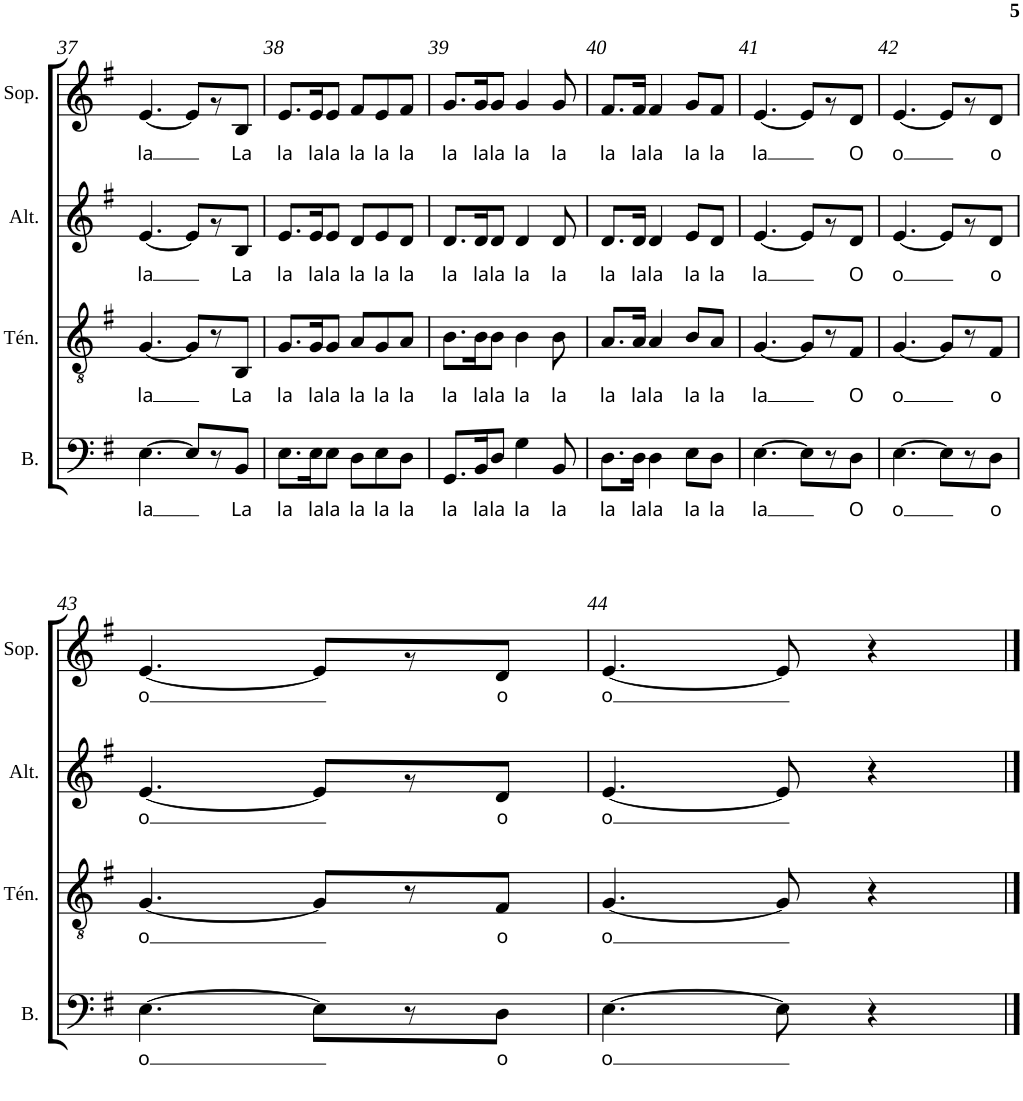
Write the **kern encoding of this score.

**kern	**text	**kern	**text	**kern	**text	**kern	**text
*part4	*part4	*part3	*part3	*part2	*part2	*part1	*part1
*staff4	*staff4	*staff3	*staff3	*staff2	*staff2	*staff1	*staff1
*I"Basse	*	*I"Ténor	*	*I"Alto	*	*I"Soprano	*
*I'B.	*	*I'Tén.	*	*I'Alt.	*	*I'Sop.	*
!!LO:PB:g=z
*clefF4	*	*clefGv2	*	*clefG2	*	*clefG2	*
*k[f#]	*	*k[f#]	*	*k[f#]	*	*k[f#]	*
*e:	*	*e:	*	*e:	*	*e:	*
*M6/8	*	*M6/8	*	*M6/8	*	*M6/8	*
=37	=37	=37	=37	=37	=37	=37	=37
!	!LO:LY:b	!	!LO:LY:b	!	!LO:LY:b	!	!LO:LY:b
[4.E\	la	[4.G/	la	[4.e/	la	[4.e/	la
8E/L]	.	8G/L]	.	8e/L]	.	8e/L]	.
8r	.	8r	.	8r	.	8r	.
!	!LO:LY:b	!	!LO:LY:b	!	!LO:LY:b	!	!LO:LY:b
8BB/J	La	8BB/J	La	8B/J	La	8B/J	La
=38	=38	=38	=38	=38	=38	=38	=38
!	!LO:LY:b	!	!LO:LY:b	!	!LO:LY:b	!	!LO:LY:b
8.E\L	la	8.G/L	la	8.e/L	la	8.e/L	la
!	!LO:LY:b	!	!LO:LY:b	!	!LO:LY:b	!	!LO:LY:b
16E\K	la	16G/K	la	16e/K	la	16e/K	la
!	!LO:LY:b	!	!LO:LY:b	!	!LO:LY:b	!	!LO:LY:b
8E\J	la	8G/J	la	8e/J	la	8e/J	la
!	!LO:LY:b	!	!LO:LY:b	!	!LO:LY:b	!	!LO:LY:b
8D\L	la	8A/L	la	8d/L	la	8f#/L	la
!	!LO:LY:b	!	!LO:LY:b	!	!LO:LY:b	!	!LO:LY:b
8E\	la	8G/	la	8e/	la	8e/	la
!	!LO:LY:b	!	!LO:LY:b	!	!LO:LY:b	!	!LO:LY:b
8D\J	la	8A/J	la	8d/J	la	8f#/J	la
=39	=39	=39	=39	=39	=39	=39	=39
!	!LO:LY:b	!	!LO:LY:b	!	!LO:LY:b	!	!LO:LY:b
8.GG/L	la	8.B\L	la	8.d/L	la	8.g/L	la
!	!LO:LY:b	!	!LO:LY:b	!	!LO:LY:b	!	!LO:LY:b
16BB/K	la	16B\K	la	16d/K	la	16g/K	la
!	!LO:LY:b	!	!LO:LY:b	!	!LO:LY:b	!	!LO:LY:b
8D/J	la	8B\J	la	8d/J	la	8g/J	la
!	!LO:LY:b	!	!LO:LY:b	!	!LO:LY:b	!	!LO:LY:b
4G\	la	4B\	la	4d/	la	4g/	la
!	!LO:LY:b	!	!LO:LY:b	!	!LO:LY:b	!	!LO:LY:b
8BB/	la	8B\	la	8d/	la	8g/	la
=40	=40	=40	=40	=40	=40	=40	=40
!	!LO:LY:b	!	!LO:LY:b	!	!LO:LY:b	!	!LO:LY:b
8.D\L	la	8.A/L	la	8.d/L	la	8.f#/L	la
!	!LO:LY:b	!	!LO:LY:b	!	!LO:LY:b	!	!LO:LY:b
16D\Jk	la	16A/Jk	la	16d/Jk	la	16f#/Jk	la
!	!LO:LY:b	!	!LO:LY:b	!	!LO:LY:b	!	!LO:LY:b
4D\	la	4A/	la	4d/	la	4f#/	la
!	!LO:LY:b	!	!LO:LY:b	!	!LO:LY:b	!	!LO:LY:b
8E\L	la	8B/L	la	8e/L	la	8g/L	la
!	!LO:LY:b	!	!LO:LY:b	!	!LO:LY:b	!	!LO:LY:b
8D\J	la	8A/J	la	8d/J	la	8f#/J	la
=41	=41	=41	=41	=41	=41	=41	=41
!	!LO:LY:b	!	!LO:LY:b	!	!LO:LY:b	!	!LO:LY:b
[4.E\	la	[4.G/	la	[4.e/	la	[4.e/	la
8E\L]	.	8G/L]	.	8e/L]	.	8e/L]	.
8r	.	8r	.	8r	.	8r	.
!	!LO:LY:b	!	!LO:LY:b	!	!LO:LY:b	!	!LO:LY:b
8D\J	O	8F#/J	O	8d/J	O	8d/J	O
=42	=42	=42	=42	=42	=42	=42	=42
!	!LO:LY:b	!	!LO:LY:b	!	!LO:LY:b	!	!LO:LY:b
[4.E\	o	[4.G/	o	[4.e/	o	[4.e/	o
8E\L]	.	8G/L]	.	8e/L]	.	8e/L]	.
8r	.	8r	.	8r	.	8r	.
!	!LO:LY:b	!	!LO:LY:b	!	!LO:LY:b	!	!LO:LY:b
8D\J	o	8F#/J	o	8d/J	o	8d/J	o
!!LO:LB:g=z
=43	=43	=43	=43	=43	=43	=43	=43
!	!LO:LY:b	!	!LO:LY:b	!	!LO:LY:b	!	!LO:LY:b
[4.E\	o	[4.G/	o	[4.e/	o	[4.e/	o
8E\L]	.	8G/L]	.	8e/L]	.	8e/L]	.
8r	.	8r	.	8r	.	8r	.
!	!LO:LY:b	!	!LO:LY:b	!	!LO:LY:b	!	!LO:LY:b
8D\J	o	8F#/J	o	8d/J	o	8d/J	o
=44	=44	=44	=44	=44	=44	=44	=44
!	!LO:LY:b	!	!LO:LY:b	!	!LO:LY:b	!	!LO:LY:b
[4.E\	o	[4.G/	o	[4.e/	o	[4.e/	o
8E\]	.	8G/]	.	8e/]	.	8e/]	.
4r	.	4r	.	4r	.	4r	.
==	==	==	==	==	==	==	==
*-	*-	*-	*-	*-	*-	*-	*-
